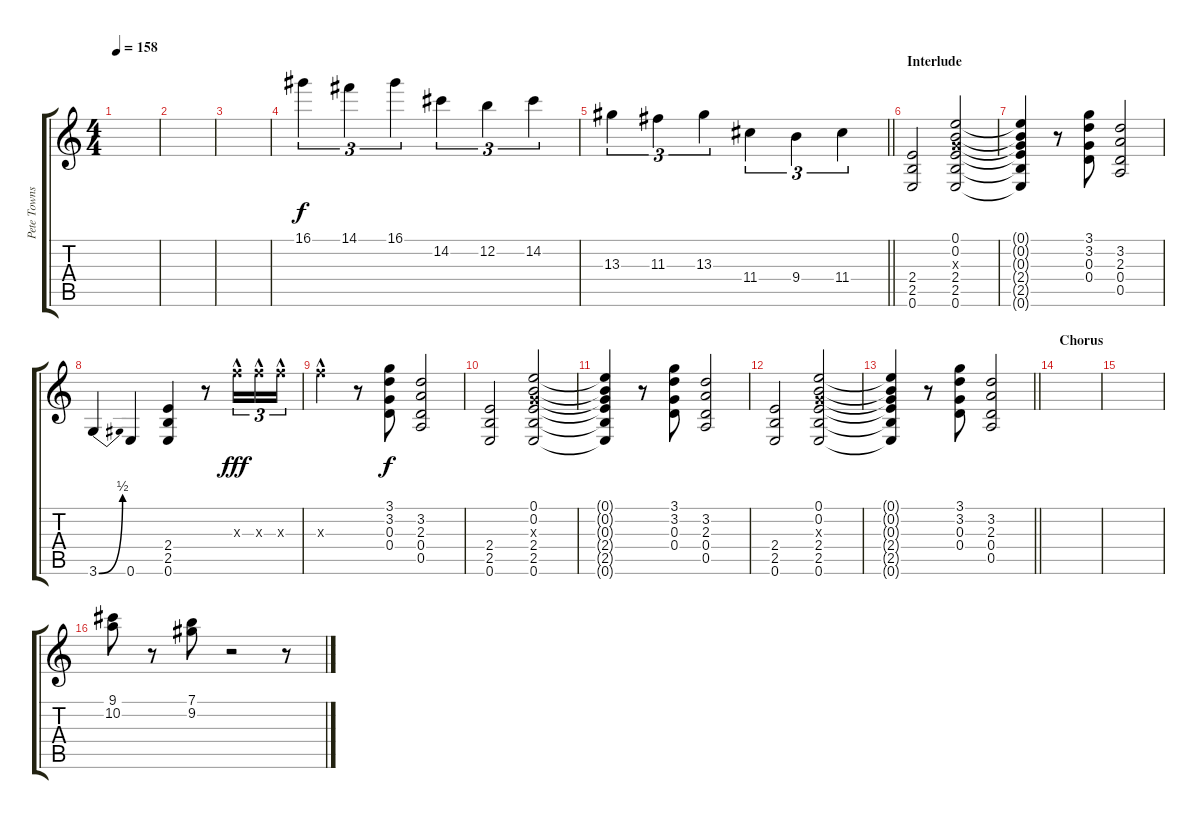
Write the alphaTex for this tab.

\track ("Pete Townshend" "Pete Towns") {instrument overdrivenguitar}
\staff {score tabs}
\tuning (E4 B3 G3 D3 A2 E2) {hide}
\ts (4 4)
\tempo 158
\clef g2
\ks c
|
|
|
16.1.4{tu (3 2)} 14.1.4{tu (3 2)} 16.1.4{tu (3 2)} 14.2.4{tu (3 2)} 12.2.4{tu (3 2)} 14.2.4{tu (3 2)} |
\barLineRight lightlight
13.3.4{tu (3 2)} 11.3.4{tu (3 2)} 13.3.4{tu (3 2)} 11.4.4{tu (3 2)} 9.4.4{tu (3 2)} 11.4.4{tu (3 2)} |
\section ("" "Interlude")
(2.4 2.5 0.6).2{instrument overdrivenguitar} (0.1 0.2 0.3{x} 2.4 2.5 0.6).2 |
(0.1{t} 0.2{t} 0.3{t} 2.4{t} 2.5{t} 0.6{t}).4 r.8 (3.1 3.2 0.3 0.4).8 (3.2 2.3 0.4 0.5).2 |
3.6{be (bend 0 0 60 2)}.4 0.6.4 (2.4 2.5 0.6).4 r.8 10.3{hac x}.16{tu (3 2) dy fff} 10.3{hac x}.16{tu (3 2)} 10.3{hac x}.16{tu (3 2)} |
10.3{hac x}.4 r.8 (3.1 3.2 0.3 0.4).8{dy f} (3.2 2.3 0.4 0.5).2 |
(2.4 2.5 0.6).2{instrument overdrivenguitar} (0.1 0.2 0.3{x} 2.4 2.5 0.6).2 |
(0.1{t} 0.2{t} 0.3{t} 2.4{t} 2.5{t} 0.6{t}).4 r.8 (3.1 3.2 0.3 0.4).8 (3.2 2.3 0.4 0.5).2 |
(2.4 2.5 0.6).2{instrument overdrivenguitar} (0.1 0.2 0.3{x} 2.4 2.5 0.6).2 |
\barLineRight lightlight
(0.1{t} 0.2{t} 0.3{t} 2.4{t} 2.5{t} 0.6{t}).4 r.8 (3.1 3.2 0.3 0.4).8 (3.2 2.3 0.4 0.5).2 |
\section ("" "Chorus")
|
|
(9.1 10.2).8 r.8 (7.1 9.2).8 r.2 r.8
